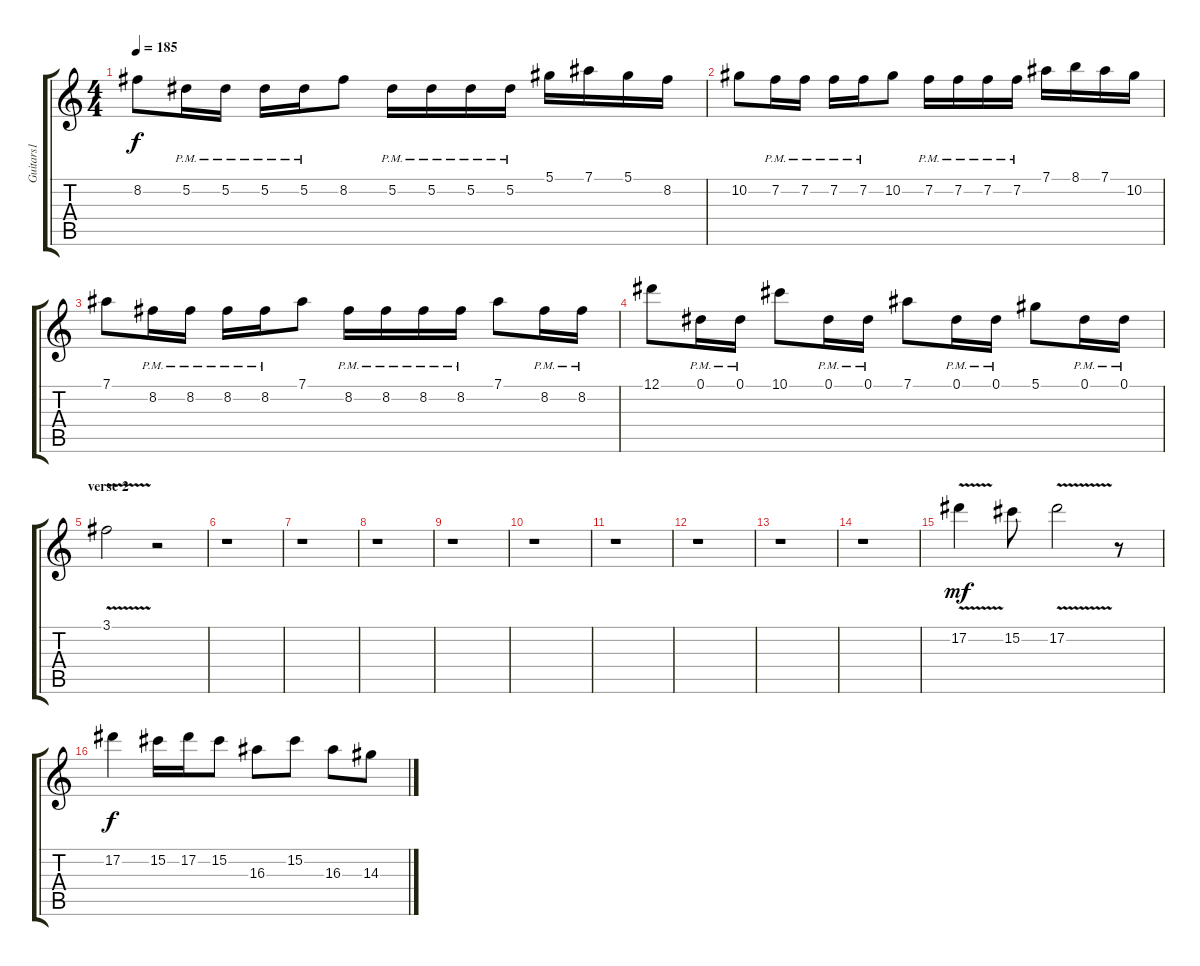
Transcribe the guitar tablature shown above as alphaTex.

\track ("Guitars1" "Guitars1") {instrument distortionguitar}
\staff {score tabs}
\tuning (Eb4 Bb3 Gb3 Db3 Ab2 Eb2) {hide}
\ts (4 4)
\tempo 185
\clef g2
\ks c
8.2.8{dy f} 5.2{pm}.16 5.2{pm}.16 5.2{pm}.16 5.2{pm}.16 8.2.8 5.2{pm}.16 5.2{pm}.16 5.2{pm}.16 5.2{pm}.16 5.1.16 7.1.16 5.1.16 8.2.16 |
10.2.8 7.2{pm}.16 7.2{pm}.16 7.2{pm}.16 7.2{pm}.16 10.2.8 7.2{pm}.16 7.2{pm}.16 7.2{pm}.16 7.2{pm}.16 7.1.16 8.1.16 7.1.16 10.2.16 |
7.1.8 8.2{pm}.16 8.2{pm}.16 8.2{pm}.16 8.2{pm}.16 7.1.8 8.2{pm}.16 8.2{pm}.16 8.2{pm}.16 8.2{pm}.16 7.1.8 8.2{pm}.16 8.2{pm}.16 |
12.1.8 0.1{pm}.16 0.1{pm}.16 10.1.8 0.1{pm}.16 0.1{pm}.16 7.1.8 0.1{pm}.16 0.1{pm}.16 5.1.8 0.1{pm}.16 0.1{pm}.16 |
\section ("" "verse 2")
3.1{v}.2 r.2 |
r.1 |
r.1 |
r.1 |
r.1 |
r.1 |
r.1 |
r.1 |
\section ("" "")
r.1 |
r.1 |
17.2{v}.4{dy mf} 15.2.8 17.2{v}.2 r.8 |
17.2.4{dy f} 15.2.16 17.2.16 15.2.8 16.3.8 15.2.8 16.3.8 14.3.8
